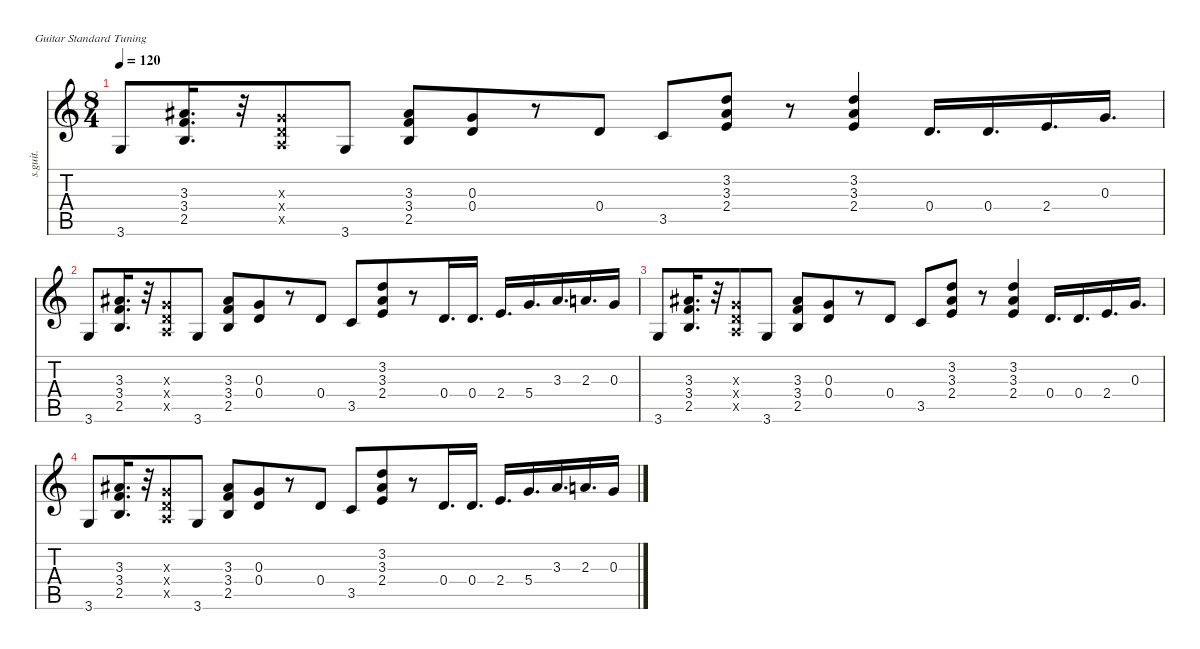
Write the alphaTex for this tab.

\defaultSystemsLayout 4
\hideDynamics
\bracketExtendMode nobrackets
\otherSystemsTrackNameOrientation horizontal
\track ("Steel Guitar" "s.guit.") {instrument acousticguitarsteel}
\staff {score tabs}
\tuning (E4 B3 G3 D3 A2 E2)
\ts (8 4)
\beaming (8 4 4 4 4)
\tempo 120
\clef g2
\ks c
3.6.8{dy mf instrument acousticguitarsteel beam Up} (3.3{acc #} 3.4 2.5).16{d beam Up} r.32{beam Up} (0.3{x} 0.4{x} 0.5{x}).8{beam Up} 3.6.8{beam Up} (3.3{acc #} 3.4 2.5).8{beam Up} (0.3 0.4).8{beam Up} r.8{beam Up} 0.4.8{beam Up} 3.5.8{beam Up} (3.3{acc #} 3.2 2.4).8{beam Up} r.8{beam Up} (3.3{acc #} 3.2 2.4).4{beam Up} 0.4.16{d beam Up} 0.4.16{d beam Up} 2.4.16{d beam Up} 0.3.16{d beam Up} |
3.6.8{beam Up} (3.3{acc #} 3.4 2.5).16{d beam Up} r.32{beam Up} (0.3{x} 0.4{x} 0.5{x}).8{beam Up} 3.6.8{beam Up} (3.3{acc #} 3.4 2.5).8{beam Up} (0.3 0.4).8{beam Up} r.8{beam Up} 0.4.8{beam Up} 3.5.8{beam Up} (3.3{acc #} 3.2 2.4).8{beam Up} r.8{beam Up} 0.4.16{d beam Up} 0.4.16{d beam Up} 2.4.16{d beam Up} 5.4.16{d beam Up} 3.3{acc #}.16{d beam Up} 2.3.16{d beam Up} 0.3.16{beam Up} |
3.6.8{beam Up} (3.3{acc #} 3.4 2.5).16{d beam Up} r.32{beam Up} (0.3{x} 0.4{x} 0.5{x}).8{beam Up} 3.6.8{beam Up} (3.3{acc #} 3.4 2.5).8{beam Up} (0.3 0.4).8{beam Up} r.8{beam Up} 0.4.8{beam Up} 3.5.8{beam Up} (3.3{acc #} 3.2 2.4).8{beam Up} r.8{beam Up} (3.3{acc #} 3.2 2.4).4{beam Up} 0.4.16{d beam Up} 0.4.16{d beam Up} 2.4.16{d beam Up} 0.3.16{d beam Up} |
3.6.8{beam Up} (3.3{acc #} 3.4 2.5).16{d beam Up} r.32{beam Up} (0.3{x} 0.4{x} 0.5{x}).8{beam Up} 3.6.8{beam Up} (3.3{acc #} 3.4 2.5).8{beam Up} (0.3 0.4).8{beam Up} r.8{beam Up} 0.4.8{beam Up} 3.5.8{beam Up} (3.3{acc #} 3.2 2.4).8{beam Up} r.8{beam Up} 0.4.16{d beam Up} 0.4.16{d beam Up} 2.4.16{d beam Up} 5.4.16{d beam Up} 3.3{acc #}.16{d beam Up} 2.3.16{d beam Up} 0.3.16{beam Up}
